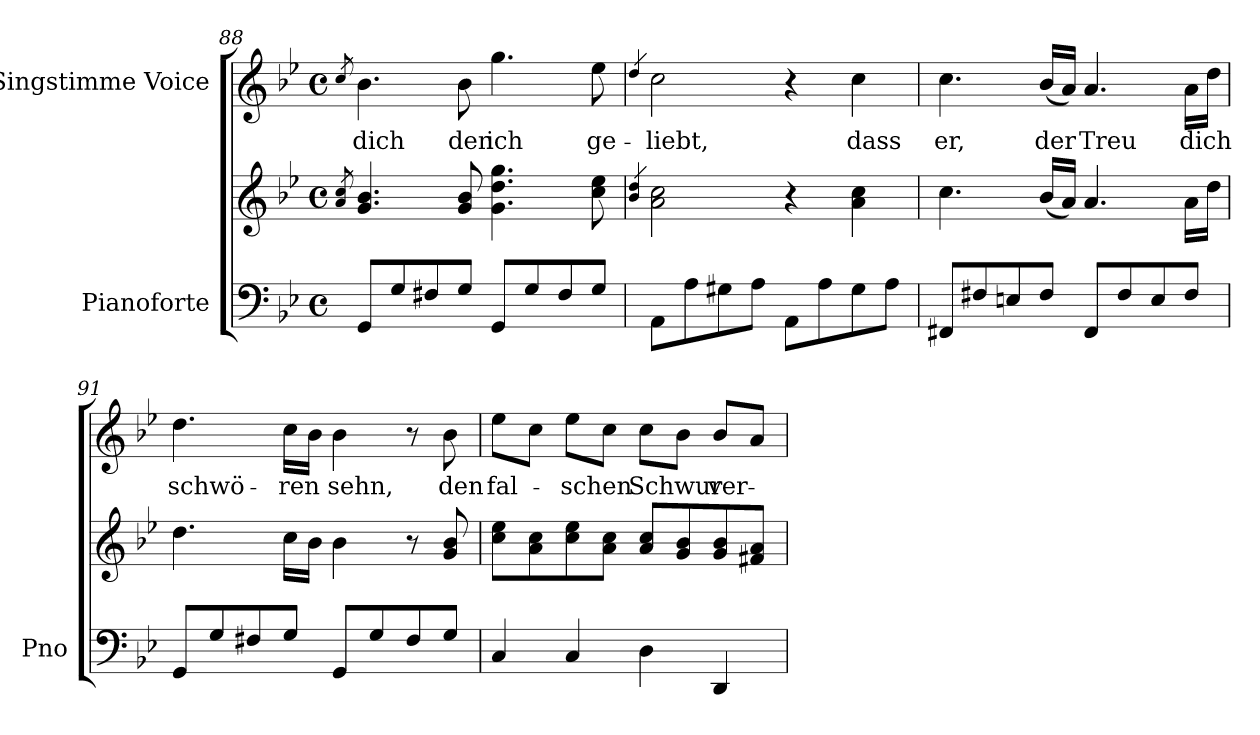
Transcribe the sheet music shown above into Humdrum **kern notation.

**kern	**kern	**kern	**text
*part2	*part2	*part1	*part1
*staff3	*staff2	*staff1	*staff1
*I"Pianoforte	*	*I"Singstimme Voice	*
*I'Pno	*	*	*
*clefF4	*clefG2	*clefG2	*
*k[b-e-]	*k[b-e-]	*k[b-e-]	*
*M4/4	*M4/4	*M4/4	*
*met(c)	*met(c)	*met(c)	*
=88	=88	=88	=88
.	8qa/ 8qcc/	8qcc/	.
!	!	!	!LO:LY:b
8GG/L	4.g/ 4.b-/	4.b-\	dich
8G/	.	.	.
8F#X/	.	.	.
!	!	!	!LO:LY:b
8G/J	8g/ 8b-/	8b-\	den
!	!	!	!LO:LY:b
8GG/L	4.g\ 4.dd\ 4.gg\	4.gg\	ich
8G/	.	.	.
8F#/	.	.	.
!	!	!	!LO:LY:b
8G/J	8cc\ 8ee-\	8ee-\	ge-
=89	=89	=89	=89
.	4qb-/ 4qdd/	4qdd/	.
!	!	!	!LO:LY:b
8AA\L	2a\ 2cc\	2cc\	-liebt,
8A\	.	.	.
8G#X\	.	.	.
8A\J	.	.	.
8AA\L	4r	4r	.
8A\	.	.	.
!	!	!	!LO:LY:b
8G#\	4a\ 4cc\	4cc\	dass
8A\J	.	.	.
!!LO:LB:g=z
=90	=90	=90	=90
!	!	!	!LO:LY:b
8FF#X/L	4.cc\	4.cc\	er,
8F#X/	.	.	.
8En/	.	.	.
!	!	!	!LO:LY:b
8F#/J	(<16b-/LL	(<16b-/LL	der
.	16a/JJ)	16a/JJ)	.
!	!	!	!LO:LY:b
8FF#/L	4.a/	4.a/	Treu
8F#/	.	.	.
8E/	.	.	.
!	!	!	!LO:LY:b
8F#/J	16a\LL	16a\LL	dich
.	16dd\JJ	16dd\JJ	.
=91	=91	=91	=91
!	!	!	!LO:LY:b
8GG/L	4.dd\	4.dd\	schwö-
8G/	.	.	.
8F#X/	.	.	.
!	!	!	!LO:LY:b
8G/J	16cc\LL	16cc\LL	-ren
.	16b-\JJ	16b-\JJ	.
!	!	!	!LO:LY:b
8GG/L	4b-\	4b-\	sehn,
8G/	.	.	.
8F#/	8r	8r	.
!	!	!	!LO:LY:b
8G/J	8g/ 8b-/	8b-\	den
=92	=92	=92	=92
!	!	!	!LO:LY:b
4C/	8cc\ 8ee-\L	8ee-\L	fal-
.	8a\ 8cc\	8cc\J	.
!	!	!	!LO:LY:b
4C/	8cc\ 8ee-\	8ee-\L	-schen
.	8a\ 8cc\J	8cc\J	.
!	!	!	!LO:LY:b
4D\	8a/ 8cc/L	8cc\L	Schwur
.	8g/ 8b-/	8b-\J	.
!	!	!	!LO:LY:b
4DD/	8g/ 8b-/	8b-/L	ver-
.	8f#X/ 8a/J	8a/J	.
=	=	=	=
*-	*-	*-	*-
